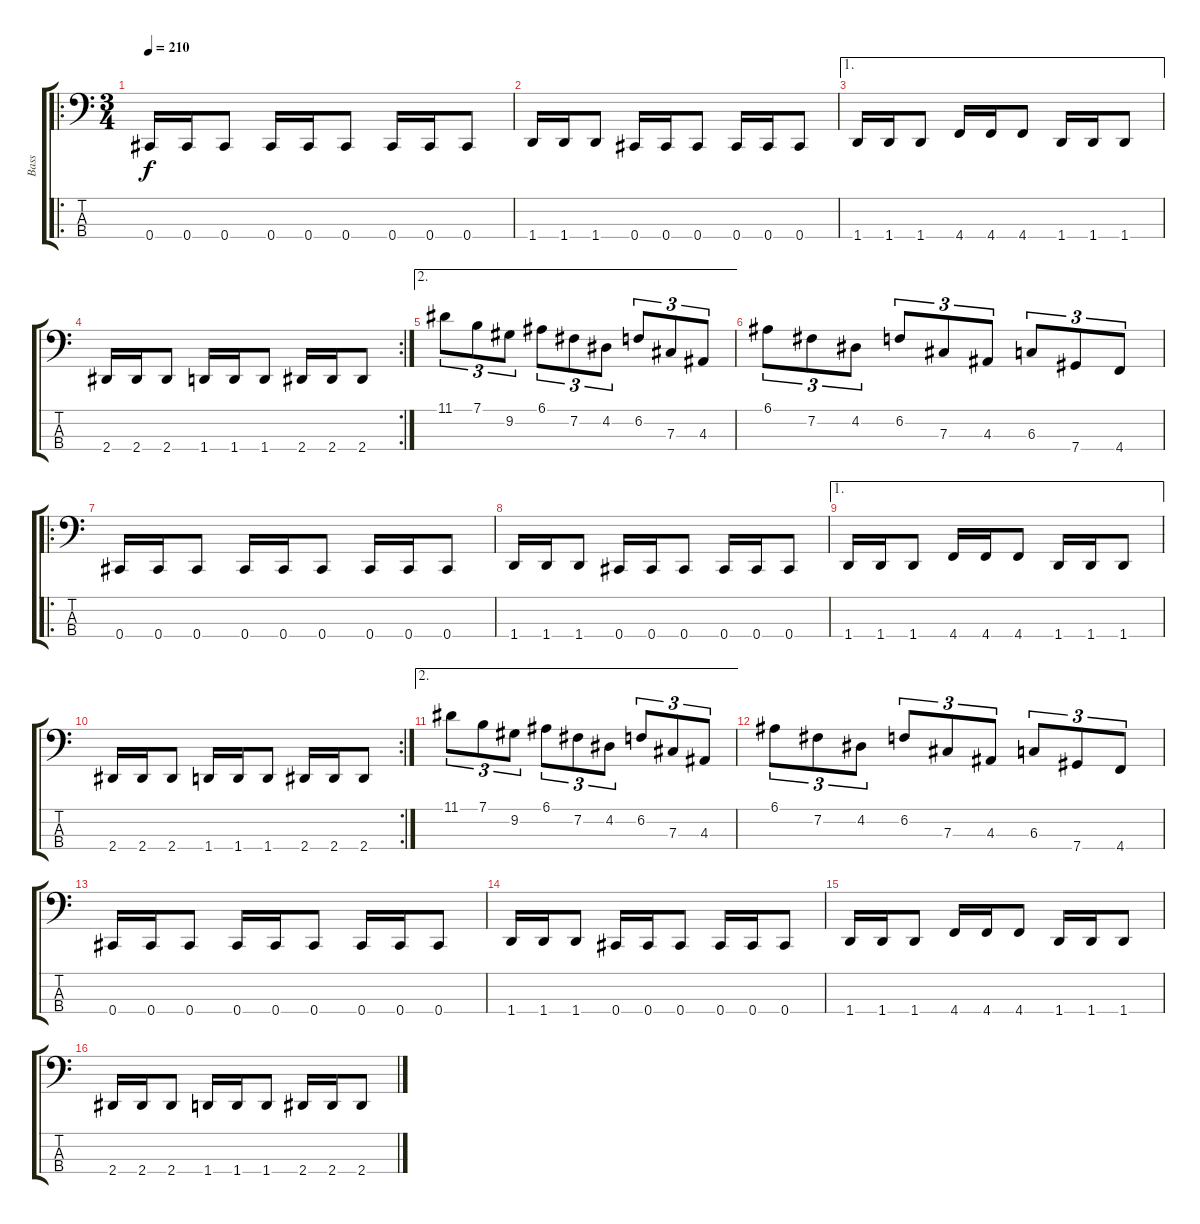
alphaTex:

\track ("Bass" "Bass") {instrument electricbassfinger}
\staff {score tabs}
\tuning (E2 B1 Gb1 Db1) {hide}
\ro
\ts (3 4)
\tempo 210
\clef f4
\ks c
0.4.16{dy f} 0.4.16 0.4.8 0.4.16 0.4.16 0.4.8 0.4.16 0.4.16 0.4.8 |
1.4.16 1.4.16 1.4.8 0.4.16 0.4.16 0.4.8 0.4.16 0.4.16 0.4.8 |
\ae 1
1.4.16 1.4.16 1.4.8 4.4.16 4.4.16 4.4.8 1.4.16 1.4.16 1.4.8 |
\rc 2
2.4.16 2.4.16 2.4.8 1.4.16 1.4.16 1.4.8 2.4.16 2.4.16 2.4.8 |
\ae 2
11.1.8{tu (3 2)} 7.1.8{tu (3 2)} 9.2.8{tu (3 2)} 6.1.8{tu (3 2)} 7.2.8{tu (3 2)} 4.2.8{tu (3 2)} 6.2.8{tu (3 2)} 7.3.8{tu (3 2)} 4.3.8{tu (3 2)} |
6.1.8{tu (3 2)} 7.2.8{tu (3 2)} 4.2.8{tu (3 2)} 6.2.8{tu (3 2)} 7.3.8{tu (3 2)} 4.3.8{tu (3 2)} 6.3.8{tu (3 2)} 7.4.8{tu (3 2)} 4.4.8{tu (3 2)} |
\ro
0.4.16 0.4.16 0.4.8 0.4.16 0.4.16 0.4.8 0.4.16 0.4.16 0.4.8 |
1.4.16 1.4.16 1.4.8 0.4.16 0.4.16 0.4.8 0.4.16 0.4.16 0.4.8 |
\ae 1
1.4.16 1.4.16 1.4.8 4.4.16 4.4.16 4.4.8 1.4.16 1.4.16 1.4.8 |
\rc 2
2.4.16 2.4.16 2.4.8 1.4.16 1.4.16 1.4.8 2.4.16 2.4.16 2.4.8 |
\ae 2
11.1.8{tu (3 2)} 7.1.8{tu (3 2)} 9.2.8{tu (3 2)} 6.1.8{tu (3 2)} 7.2.8{tu (3 2)} 4.2.8{tu (3 2)} 6.2.8{tu (3 2)} 7.3.8{tu (3 2)} 4.3.8{tu (3 2)} |
6.1.8{tu (3 2)} 7.2.8{tu (3 2)} 4.2.8{tu (3 2)} 6.2.8{tu (3 2)} 7.3.8{tu (3 2)} 4.3.8{tu (3 2)} 6.3.8{tu (3 2)} 7.4.8{tu (3 2)} 4.4.8{tu (3 2)} |
0.4.16{volume 14} 0.4.16 0.4.8 0.4.16 0.4.16 0.4.8 0.4.16 0.4.16 0.4.8 |
1.4.16 1.4.16 1.4.8 0.4.16 0.4.16 0.4.8 0.4.16 0.4.16 0.4.8 |
1.4.16{volume 12} 1.4.16 1.4.8 4.4.16 4.4.16 4.4.8 1.4.16 1.4.16 1.4.8 |
2.4.16 2.4.16 2.4.8 1.4.16 1.4.16 1.4.8 2.4.16 2.4.16 2.4.8
